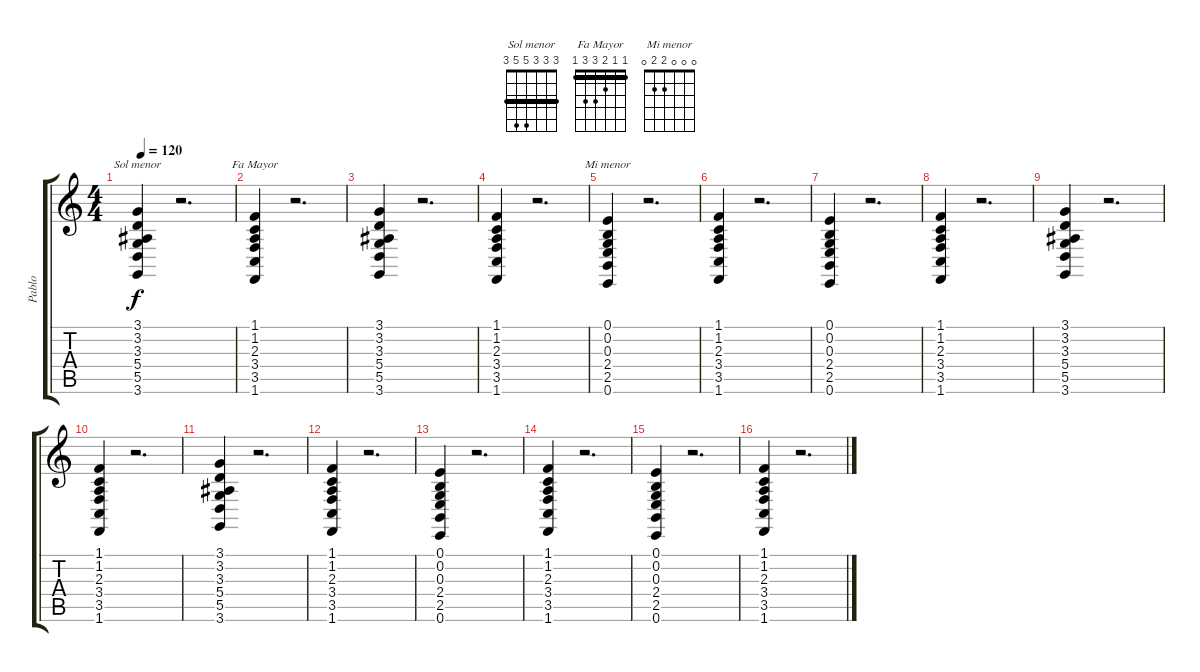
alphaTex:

\track ("Pablo" "Pablo") {instrument tubularbells}
\staff {score tabs}
\tuning (E4 B3 G3 D3 A2 E2) {hide}
\chord ("Sol menor" 3 3 3 5 5 3) {barre 3}
\chord ("Fa Mayor" 1 1 2 3 3 1) {barre 1}
\chord ("Mi menor" 0 0 0 2 2 0)
\ts (4 4)
\tempo 120
\clef g2
\ks c
(3.1 3.2 3.3 5.4 5.5 3.6).4{ch "Sol menor" dy f instrument tubularbells} r.2{d} |
(1.1 1.2 2.3 3.4 3.5 1.6).4{ch "Fa Mayor"} r.2{d} |
(3.1 3.2 3.3 5.4 5.5 3.6).4 r.2{d} |
(1.1 1.2 2.3 3.4 3.5 1.6).4 r.2{d} |
(0.1 0.2 0.3 2.4 2.5 0.6).4{ch "Mi menor"} r.2{d} |
(1.1 1.2 2.3 3.4 3.5 1.6).4 r.2{d} |
(0.1 0.2 0.3 2.4 2.5 0.6).4 r.2{d} |
(1.1 1.2 2.3 3.4 3.5 1.6).4 r.2{d} |
(3.1 3.2 3.3 5.4 5.5 3.6).4 r.2{d} |
(1.1 1.2 2.3 3.4 3.5 1.6).4 r.2{d} |
(3.1 3.2 3.3 5.4 5.5 3.6).4 r.2{d} |
(1.1 1.2 2.3 3.4 3.5 1.6).4 r.2{d} |
(0.1 0.2 0.3 2.4 2.5 0.6).4 r.2{d} |
(1.1 1.2 2.3 3.4 3.5 1.6).4 r.2{d} |
(0.1 0.2 0.3 2.4 2.5 0.6).4 r.2{d} |
(1.1 1.2 2.3 3.4 3.5 1.6).4 r.2{d}
